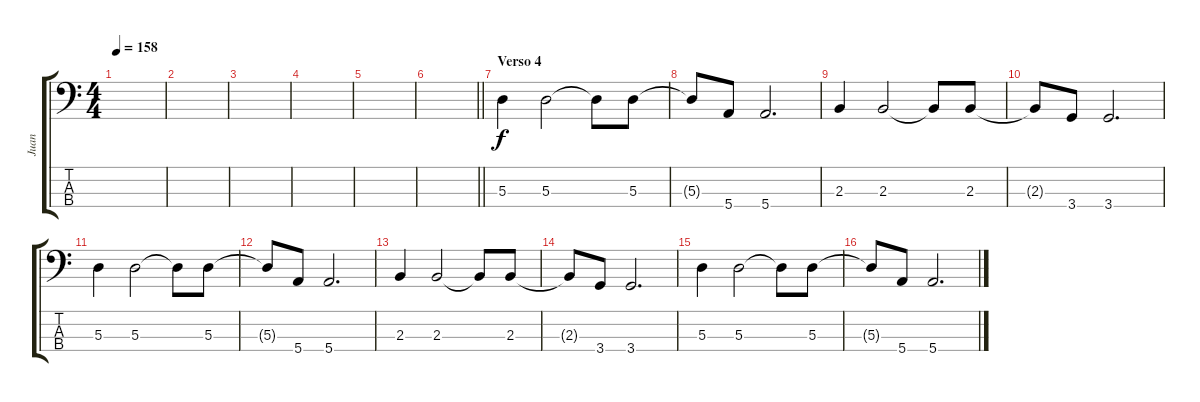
\track ("Juan" "Juan") {instrument electricbassfinger}
\staff {score tabs}
\tuning (G2 D2 A1 E1) {hide}
\ts (4 4)
\tempo 158
\clef f4
\ks c
|
|
|
|
|
\barLineRight lightlight
|
\section ("" "Verso 4")
5.3.4 5.3.2 5.3{t}.8 5.3.8 |
5.3{t}.8 5.4.8 5.4.2{d} |
2.3.4 2.3.2 2.3{t}.8 2.3.8 |
2.3{t}.8 3.4.8 3.4.2{d} |
5.3.4 5.3.2 5.3{t}.8 5.3.8 |
5.3{t}.8 5.4.8 5.4.2{d} |
2.3.4 2.3.2 2.3{t}.8 2.3.8 |
2.3{t}.8 3.4.8 3.4.2{d} |
5.3.4 5.3.2 5.3{t}.8 5.3.8 |
5.3{t}.8 5.4.8 5.4.2{d}
